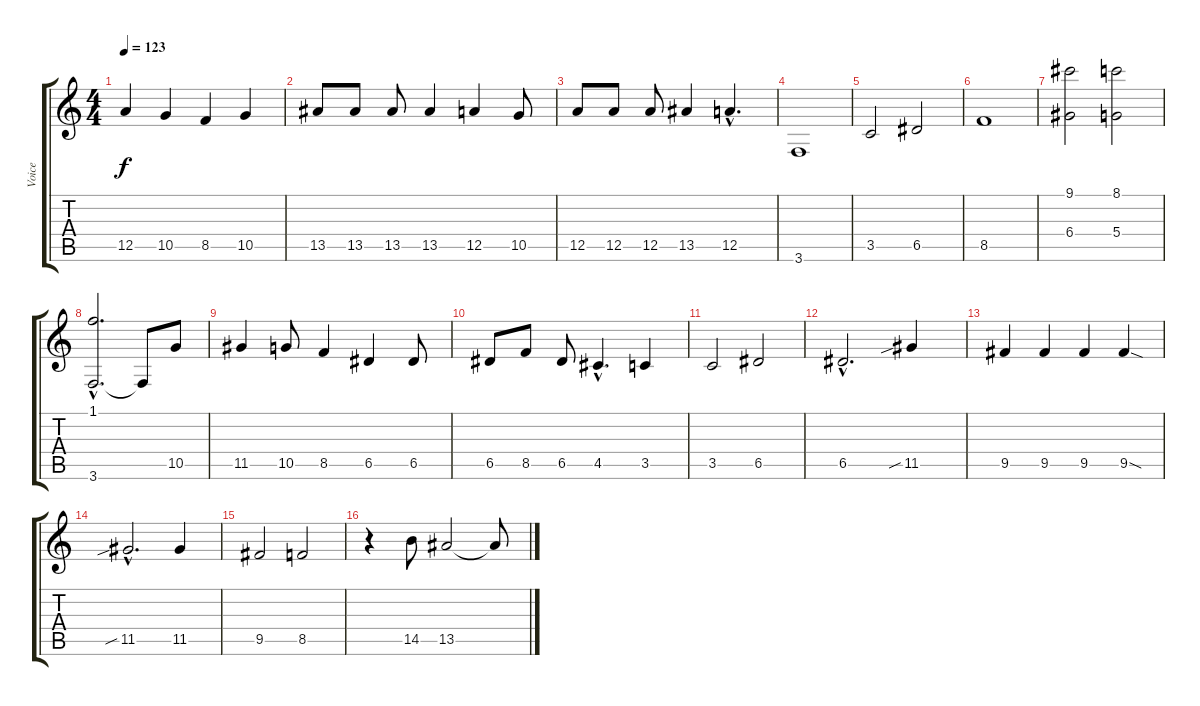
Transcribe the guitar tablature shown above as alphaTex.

\track ("Voice" "Voice") {instrument acousticguitarnylon}
\staff {score tabs}
\tuning (E4 B3 G3 D3 A2 D2) {hide}
\ts (4 4)
\tempo 123
\clef g2
\ks c
12.5.4{dy f} 10.5.4 8.5.4 10.5.4 |
13.5.8 13.5.8 13.5.8 13.5.4 12.5.4 10.5.8 |
12.5.8 12.5.8 12.5.8 13.5.4 12.5{hac}.4{d} |
3.6.1 |
3.5.2 6.5.2 |
8.5.1 |
(9.1 6.4).2 (8.1 5.4).2 |
(1.1{hac} 3.6{hac}).2{d} 3.6{t}.8 10.5.8 |
11.5.4 10.5.8 8.5.4 6.5.4 6.5.8 |
6.5.8 8.5.8 6.5.8 4.5{hac}.4{d} 3.5.4 |
3.5.2 6.5.2 |
6.5{hac}.2{d} 11.5{sib}.4 |
9.5.4 9.5.4 9.5.4 9.5{sod}.4 |
11.5{sib hac}.2{d} 11.5.4 |
9.5.2 8.5.2 |
r.4 14.5.8 13.5.2 13.5{t}.8
